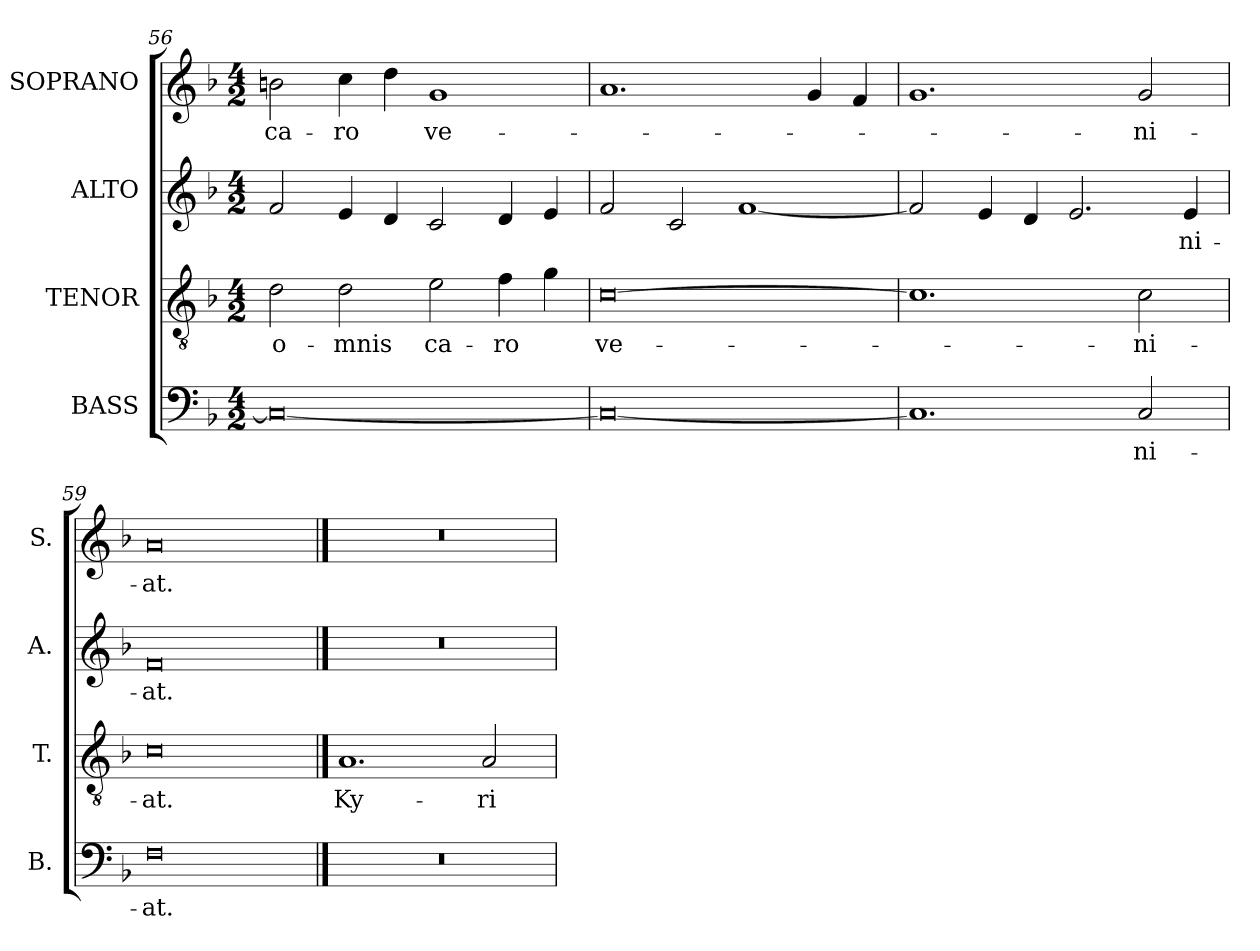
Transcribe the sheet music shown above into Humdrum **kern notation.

**kern	**text	**kern	**text	**kern	**text	**kern	**text
*part4	*part4	*part3	*part3	*part2	*part2	*part1	*part1
*staff4	*staff4	*staff3	*staff3	*staff2	*staff2	*staff1	*staff1
*I"BASS	*	*I"TENOR	*	*I"ALTO	*	*I"SOPRANO	*
*I'B.	*	*I'T.	*	*I'A.	*	*I'S.	*
*clefF4	*	*clefGv2	*	*clefG2	*	*clefG2	*
*	*	*ITrd7c12	*	*	*	*	*
*k[b-]	*	*k[b-]	*	*k[b-]	*	*k[b-]	*
*F:	*	*F:	*	*F:	*	*F:	*
*M4/2	*	*M4/2	*	*M4/2	*	*M4/2	*
=56	=56	=56	=56	=56	=56	=56	=56
!	!	!	!LO:LY:b:color=#000000	!	!	!	!
!	!	!	!	!	!	!	!LO:LY:b:color=#000000
0Ci_	.	2Di\	o-	2fi/	.	2bni\	ca-
!	!	!	!LO:LY:b:color=#000000	!	!	!	!
!	!	!	!	!	!	!	!LO:LY:b:color=#000000
.	.	2Di\	-mnis	4ei/	.	4cci\	-ro
.	.	.	.	4di/	.	4ddi\	.
!	!	!	!LO:LY:b:color=#000000	!	!	!	!
!	!	!	!	!	!	!	!LO:LY:b:color=#000000
.	.	2Ei\	ca-	2ci/	.	1gi	ve-
!	!	!	!LO:LY:b:color=#000000	!	!	!	!
.	.	4Fi\	-ro	4di/	.	.	.
.	.	4Gi\	.	4ei/	.	.	.
=57	=57	=57	=57	=57	=57	=57	=57
!	!	!	!LO:LY:b:color=#000000	!	!	!	!
0Ci_	.	[0Ci	ve-	2fi/	.	1.ai	.
.	.	.	.	2ci/	.	.	.
.	.	.	.	[1fi	.	.	.
.	.	.	.	.	.	4gi/	.
.	.	.	.	.	.	4fi/	.
=58	=58	=58	=58	=58	=58	=58	=58
1.Ci]	.	1.Ci]	.	2fi/]	.	1.gi	.
.	.	.	.	4ei/	.	.	.
.	.	.	.	4di/	.	.	.
.	.	.	.	2.ei/	.	.	.
!	!LO:LY:b:color=#000000	!	!	!	!	!	!
!	!	!	!LO:LY:b:color=#000000	!	!	!	!
!	!	!	!	!	!	!	!LO:LY:b:color=#000000
2Ci/	-ni-	2Ci\	-ni-	.	.	2gi/	-ni-
!	!	!	!	!	!LO:LY:b:color=#000000	!	!
.	.	.	.	4ei/	-ni-	.	.
=59	=59	=59	=59	=59	=59	=59	=59
!	!LO:LY:b:color=#000000	!	!	!	!	!	!
!	!	!	!LO:LY:b:color=#000000	!	!	!	!
!	!	!	!	!	!LO:LY:b:color=#000000	!	!
!	!	!	!	!	!	!	!LO:LY:b:color=#000000
0Fi	-at.	0Ci	-at.	0fi	-at.	0ai	-at.
!!LO:PB:g=z
==60	==60	==60	==60	==60	==60	==60	==60
!LO:N:vis=1	!	!	!	!	!	!	!
*	*	*	*	*	*	*MM176	*
!	!	!	!LO:LY:b:color=#000000	!LO:N:vis=1	!	!LO:N:vis=1	!
0r	.	1.AAi	Ky-	0r	.	0r	.
!	!	!	!LO:LY:b:color=#000000	!	!	!	!
.	.	2AAi/	-ri-	.	.	.	.
=	=	=	=	=	=	=	=
*-	*-	*-	*-	*-	*-	*-	*-
